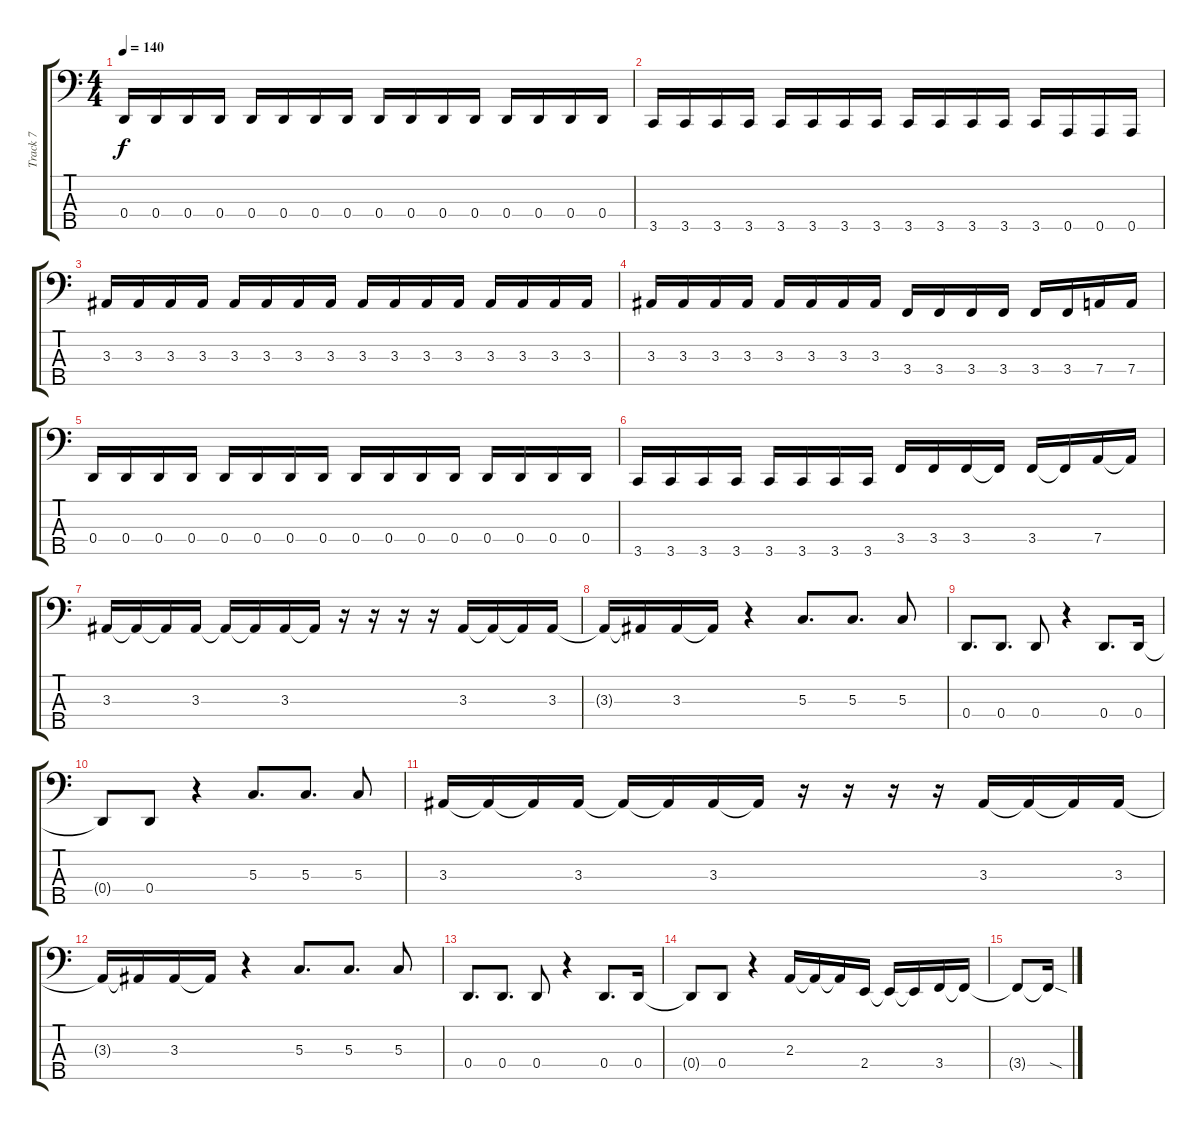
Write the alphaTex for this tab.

\track ("Track 7" "Track 7") {instrument electricbasspick}
\staff {score tabs}
\tuning (F2 C2 G1 D1 A0) {hide}
\ts (4 4)
\tempo 140
\clef f4
\ks c
0.4.16{dy f} 0.4.16 0.4.16 0.4.16 0.4.16 0.4.16 0.4.16 0.4.16 0.4.16 0.4.16 0.4.16 0.4.16 0.4.16 0.4.16 0.4.16 0.4.16 |
3.5.16 3.5.16 3.5.16 3.5.16 3.5.16 3.5.16 3.5.16 3.5.16 3.5.16 3.5.16 3.5.16 3.5.16 3.5.16 0.5.16 0.5.16 0.5.16 |
3.3.16 3.3.16 3.3.16 3.3.16 3.3.16 3.3.16 3.3.16 3.3.16 3.3.16 3.3.16 3.3.16 3.3.16 3.3.16 3.3.16 3.3.16 3.3.16 |
3.3.16 3.3.16 3.3.16 3.3.16 3.3.16 3.3.16 3.3.16 3.3.16 3.4.16 3.4.16 3.4.16 3.4.16 3.4.16 3.4.16 7.4.16 7.4.16 |
0.4.16 0.4.16 0.4.16 0.4.16 0.4.16 0.4.16 0.4.16 0.4.16 0.4.16 0.4.16 0.4.16 0.4.16 0.4.16 0.4.16 0.4.16 0.4.16 |
3.5.16 3.5.16 3.5.16 3.5.16 3.5.16 3.5.16 3.5.16 3.5.16 3.4.16 3.4.16 3.4.16 3.4{t}.16 3.4.16 3.4{t}.16 7.4.16 7.4{t}.16 |
3.3.16 3.3{t}.16 3.3{t}.16 3.3.16 3.3{t}.16 3.3{t}.16 3.3.16 3.3{t}.16 r.16 r.16 r.16 r.16 3.3.16 3.3{t}.16 3.3{t}.16 3.3.16 |
3.3{t}.16 3.3{t}.16 3.3.16 3.3{t}.16 r.4 5.3.8{d} 5.3.8{d} 5.3.8 |
0.4.8{d} 0.4.8{d} 0.4.8 r.4 0.4.8{d} 0.4.16 |
0.4{t}.8 0.4.8 r.4 5.3.8{d} 5.3.8{d} 5.3.8 |
3.3.16 3.3{t}.16 3.3{t}.16 3.3.16 3.3{t}.16 3.3{t}.16 3.3.16 3.3{t}.16 r.16 r.16 r.16 r.16 3.3.16 3.3{t}.16 3.3{t}.16 3.3.16 |
3.3{t}.16 3.3{t}.16 3.3.16 3.3{t}.16 r.4 5.3.8{d} 5.3.8{d} 5.3.8 |
0.4.8{d} 0.4.8{d} 0.4.8 r.4 0.4.8{d} 0.4.16 |
0.4{t}.8 0.4.8 r.4 2.3.16 2.3{t}.16 2.3{t}.16 2.4.16 2.4{t}.16 2.4{t}.16 3.4.16 3.4{t}.16 |
3.4{t}.8 3.4{sod t}.16
